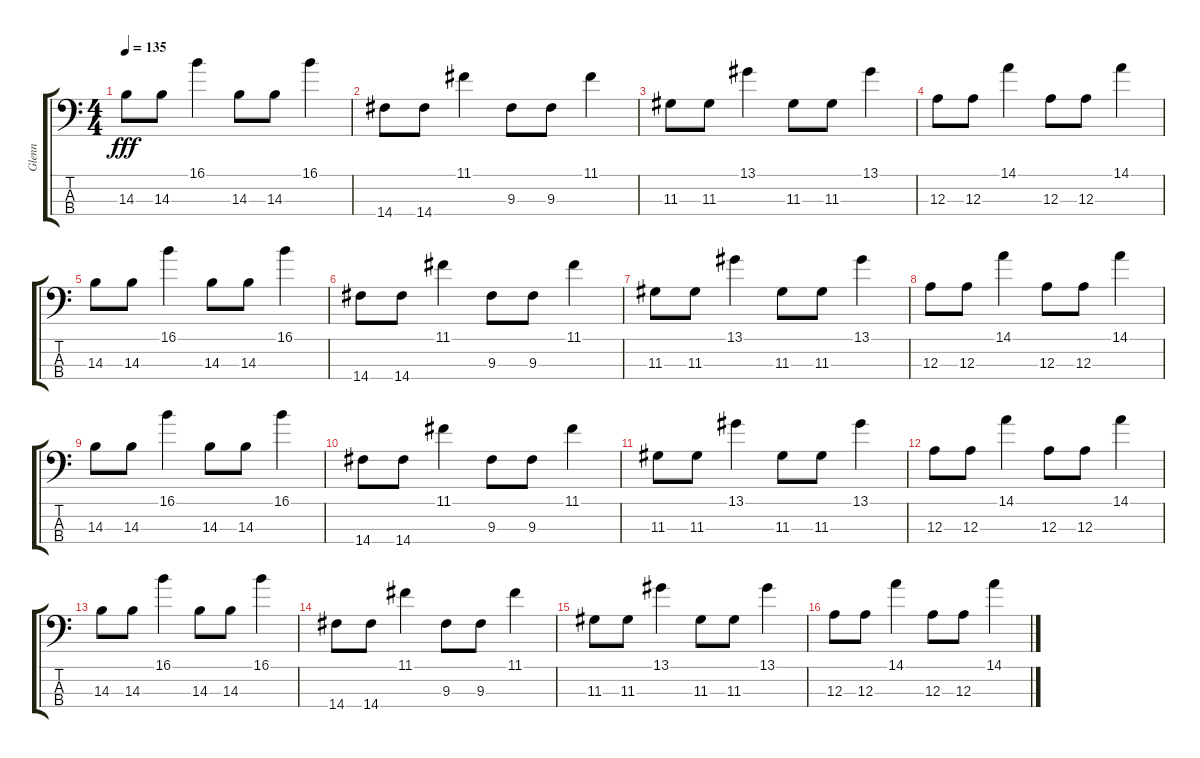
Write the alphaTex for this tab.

\track ("Glenn" "Glenn") {instrument electricbassfinger}
\staff {score tabs}
\tuning (G2 D2 A1 E1) {hide}
\ts (4 4)
\tempo 135
\clef f4
\ks c
14.3.8{dy fff} 14.3.8 16.1.4 14.3.8 14.3.8 16.1.4 |
14.4.8 14.4.8 11.1.4 9.3.8 9.3.8 11.1.4 |
11.3.8 11.3.8 13.1.4 11.3.8 11.3.8 13.1.4 |
12.3.8 12.3.8 14.1.4 12.3.8 12.3.8 14.1.4 |
14.3.8 14.3.8 16.1.4 14.3.8 14.3.8 16.1.4 |
14.4.8 14.4.8 11.1.4 9.3.8 9.3.8 11.1.4 |
11.3.8 11.3.8 13.1.4 11.3.8 11.3.8 13.1.4 |
12.3.8 12.3.8 14.1.4 12.3.8 12.3.8 14.1.4 |
14.3.8 14.3.8 16.1.4 14.3.8 14.3.8 16.1.4 |
14.4.8 14.4.8 11.1.4 9.3.8 9.3.8 11.1.4 |
11.3.8 11.3.8 13.1.4 11.3.8 11.3.8 13.1.4 |
12.3.8 12.3.8 14.1.4 12.3.8 12.3.8 14.1.4 |
14.3.8 14.3.8 16.1.4 14.3.8 14.3.8 16.1.4 |
14.4.8 14.4.8 11.1.4 9.3.8 9.3.8 11.1.4 |
11.3.8 11.3.8 13.1.4 11.3.8 11.3.8 13.1.4 |
12.3.8 12.3.8 14.1.4 12.3.8 12.3.8 14.1.4
